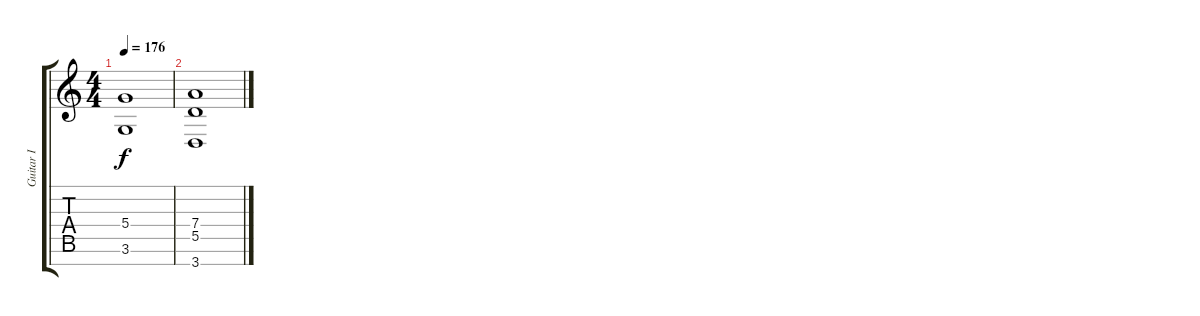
\track ("Guitar I" "Guitar I") {instrument overdrivenguitar}
\staff {score tabs}
\tuning (E4 B3 G3 D3 A2 E2 B1) {hide}
\ts (4 4)
\tempo 176
\clef g2
\ks c
(5.4 3.6).1{dy f} |
(7.4 5.5 3.7).1
